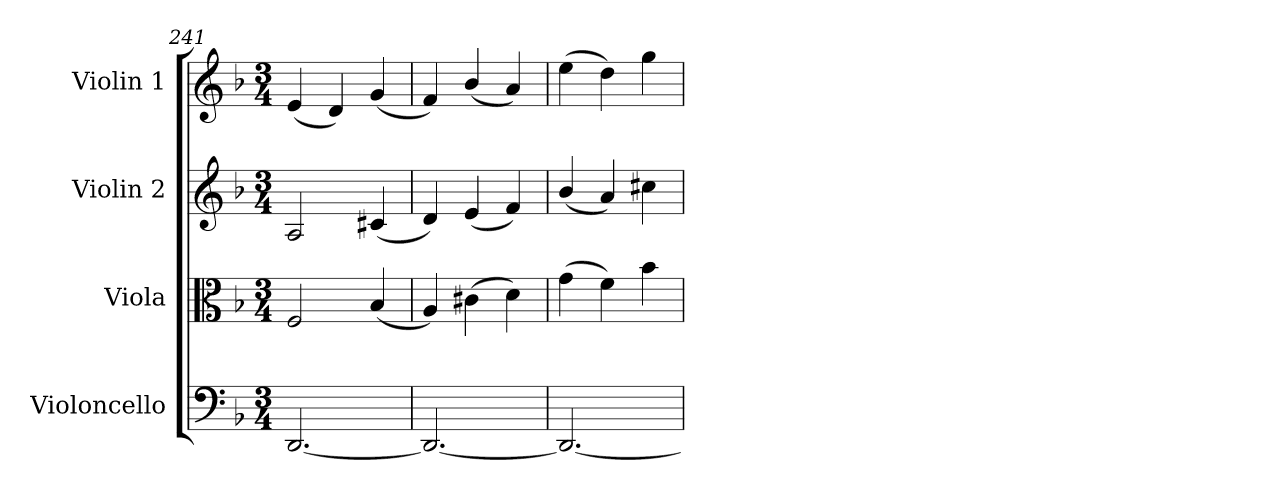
**kern	**kern	**kern	**kern
*part4	*part3	*part2	*part1
*staff4	*staff3	*staff2	*staff1
*I"Violoncello	*I"Viola	*I"Violin 2	*I"Violin 1
*I'Vc	*I'Vla	*I'Vln	*I'Vln
*clefF4	*clefC3	*clefG2	*clefG2
*k[b-]	*k[b-]	*k[b-]	*k[b-]
*M3/4	*M3/4	*M3/4	*M3/4
=241	=241	=241	=241
[2.DD/	2F/	2A/	(4e/
.	.	.	4d/)
.	(4B-/	(4c#X/	(4g/
=242	=242	=242	=242
2.DD/_	4A/)	4d/)	4f/)
.	(4c#X\	(4e/	(4b-/
.	4d\)	4f/)	4a/)
=243	=243	=243	=243
2.DD/_	(4g\	(4b-/	(4ee\
.	4f\)	4a/)	4dd\)
.	4b-\	4cc#X\	4gg\
=	=	=	=
*-	*-	*-	*-
